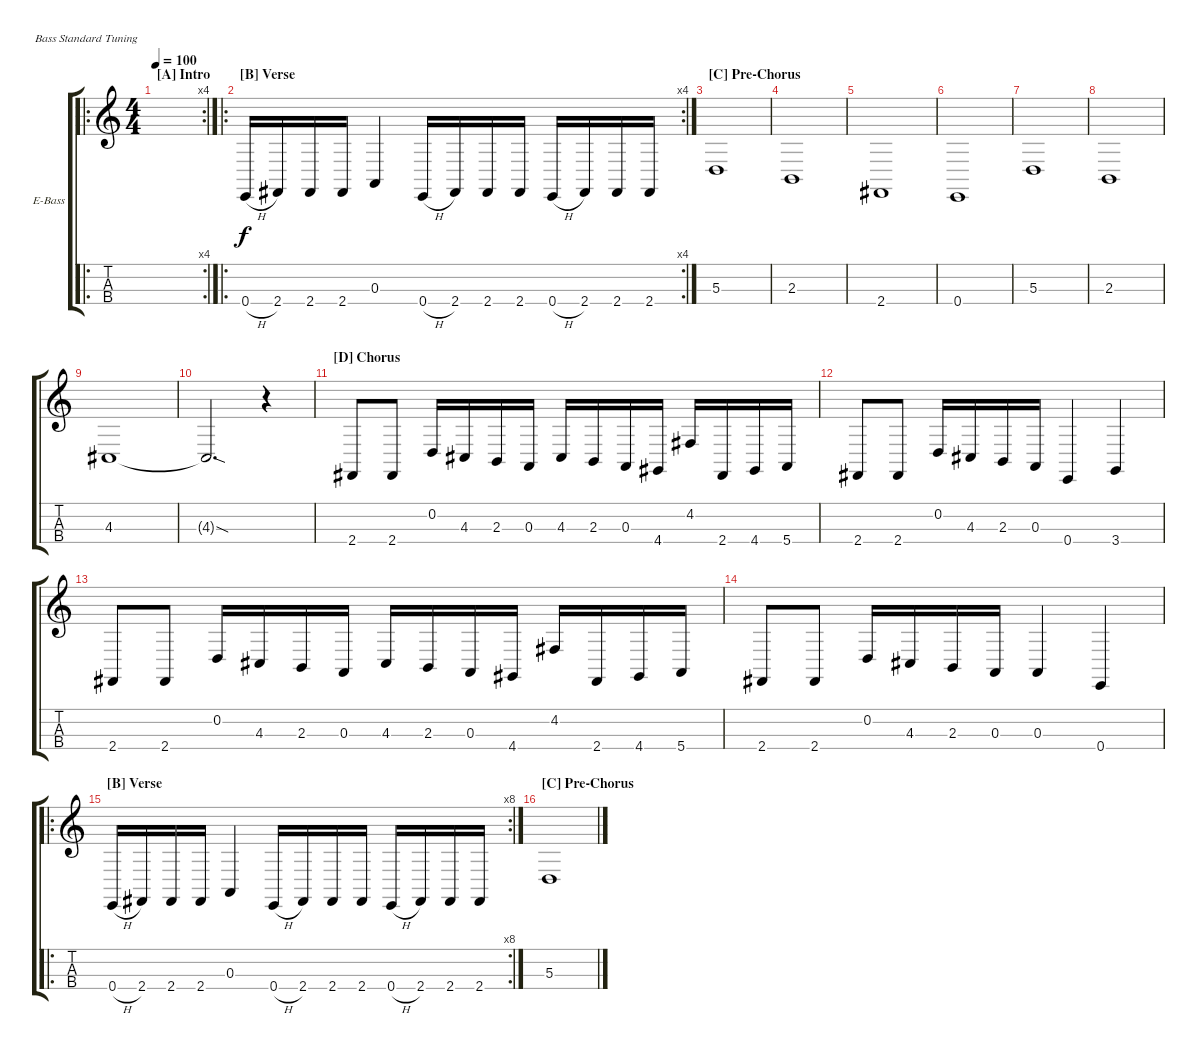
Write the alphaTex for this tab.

\defaultSystemsLayout 4
\bracketExtendMode groupsimilarinstruments
\firstSystemTrackNameOrientation horizontal
\otherSystemsTrackNameOrientation horizontal
\track ("Electric Bass" "E-Bass") {instrument electricbassfinger}
\staff {score tabs}
\tuning (G2 D2 A1 E1)
\ro
\rc 4
\ts (4 4)
\section ("A" "Intro")
\tempo 100
\clef g2
\ks c
|
\ro
\rc 4
\section ("B" "Verse")
0.4{h}.16 2.4.16 2.4.16 2.4.16 0.3.4 0.4{h}.16 2.4.16 2.4.16 2.4.16 0.4{h}.16 2.4.16 2.4.16 2.4.16 |
\section ("C" "Pre-Chorus")
5.3.1 |
2.3.1 |
2.4.1 |
0.4.1 |
5.3.1 |
2.3.1 |
4.3.1 |
4.3{sod t}.2{d} r.4 |
\section ("D" "Chorus")
2.4.8 2.4.8 0.2.16 4.3.16 2.3.16 0.3.16 4.3.16 2.3.16 0.3.16 4.4.16 4.2.16 2.4.16 4.4.16 5.4.16 |
2.4.8 2.4.8 0.2.16 4.3.16 2.3.16 0.3.16 0.4.4 3.4.4 |
2.4.8 2.4.8 0.2.16 4.3.16 2.3.16 0.3.16 4.3.16 2.3.16 0.3.16 4.4.16 4.2.16 2.4.16 4.4.16 5.4.16 |
2.4.8 2.4.8 0.2.16 4.3.16 2.3.16 0.3.16 0.3.4 0.4.4 |
\ro
\rc 8
\section ("B" "Verse")
0.4{h}.16 2.4.16 2.4.16 2.4.16 0.3.4 0.4{h}.16 2.4.16 2.4.16 2.4.16 0.4{h}.16 2.4.16 2.4.16 2.4.16 |
\section ("C" "Pre-Chorus")
5.3.1
